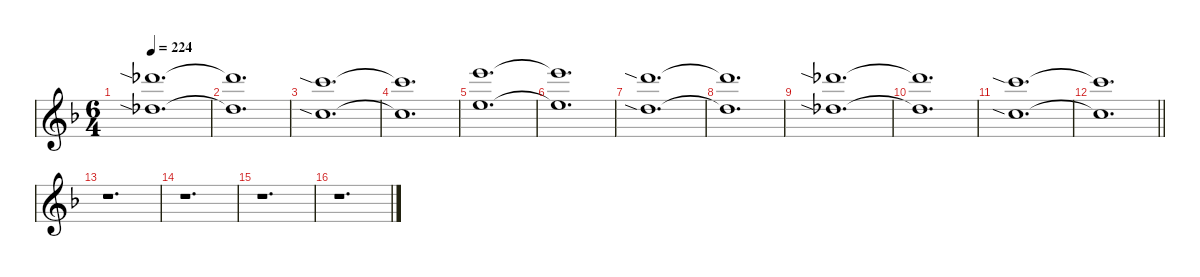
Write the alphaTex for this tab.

\hideDynamics
\bracketExtendMode nobrackets
\singleTrackTrackNamePolicy hidden
\multiTrackTrackNamePolicy hidden
\firstSystemTrackNameMode fullname
\firstSystemTrackNameOrientation horizontal
\otherSystemsTrackNameOrientation horizontal
\track ("Keyboards" "S-Gt") {defaultSystemsLayout 8 instrument stringensemble1}
\staff {score}
\tuning (E4 B3 G3 D3 A2 D2)
\displaytranspose 12
\ts (6 4)
\tempo 224
\clef g2
\ks dminor
(14.2{sia acc b} 11.4{sia acc b}).1{d dy f beam Down} |
(14.2{t acc b} 11.4{t acc b}).1{d beam Down} |
(13.2{sia acc forcenatural} 10.4{sia acc forcenatural}).1{d beam Down} |
(13.2{t acc forcenatural} 10.4{t acc forcenatural}).1{d beam Down} |
(17.2{acc forcenatural} 14.4{acc forcenatural}).1{d beam Down} |
(17.2{t acc forcenatural} 14.4{t acc forcenatural}).1{d beam Down} |
(15.2{sia acc forcenatural} 12.4{sia acc forcenatural}).1{d beam Down} |
(15.2{t acc forcenatural} 12.4{t acc forcenatural}).1{d beam Down} |
(14.2{sia acc b} 11.4{sia acc b}).1{d beam Down} |
(14.2{t acc b} 11.4{t acc b}).1{d beam Down} |
(13.2{sia acc forcenatural} 10.4{sia acc forcenatural}).1{d beam Down} |
\barLineRight lightlight
(13.2{t acc forcenatural} 10.4{t acc forcenatural}).1{d beam Down} |
r.1{d beam Down} |
r.1{d beam Down} |
r.1{d beam Down} |
r.1{d beam Down}
